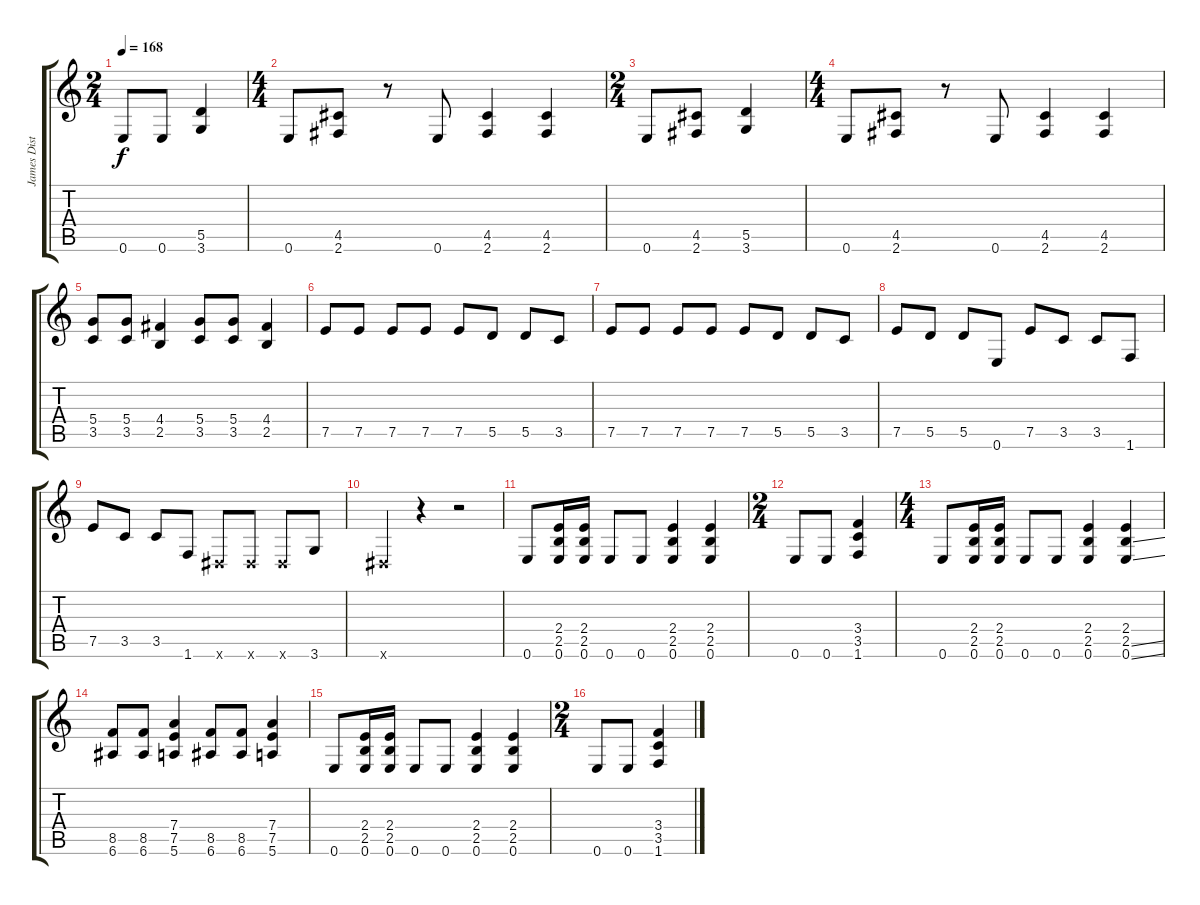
\track ("James Distortion" "James Dist") {instrument distortionguitar}
\staff {score tabs}
\tuning (E4 B3 G3 D3 A2 E2) {hide}
\ts (2 4)
\tempo 168
\clef g2
\ks c
0.6.8{dy f} 0.6.8 (5.5 3.6).4 |
\ts (4 4)
0.6.8 (4.5 2.6).8 r.8 0.6.8 (4.5 2.6).4 (4.5 2.6).4 |
\ts (2 4)
0.6.8 (4.5 2.6).8 (5.5 3.6).4 |
\ts (4 4)
0.6.8 (4.5 2.6).8 r.8 0.6.8 (4.5 2.6).4 (4.5 2.6).4 |
(5.4 3.5).8 (5.4 3.5).8 (4.4 2.5).4 (5.4 3.5).8 (5.4 3.5).8 (4.4 2.5).4 |
7.5.8 7.5.8 7.5.8 7.5.8 7.5.8 5.5.8 5.5.8 3.5.8 |
7.5.8 7.5.8 7.5.8 7.5.8 7.5.8 5.5.8 5.5.8 3.5.8 |
7.5.8 5.5.8 5.5.8 0.6.8 7.5.8 3.5.8 3.5.8 1.6.8 |
7.5.8 3.5.8 3.5.8 1.6.8 -1.6{x}.8 -1.6{x}.8 -1.6{x}.8 3.6.8 |
-1.6{x}.4 r.4 r.2 |
0.6.8 (2.4 2.5 0.6).16 (2.4 2.5 0.6).16 0.6.8 0.6.8 (2.4 2.5 0.6).4 (2.4 2.5 0.6).4 |
\ts (2 4)
0.6.8 0.6.8 (3.4 3.5 1.6).4 |
\ts (4 4)
0.6.8 (2.4 2.5 0.6).16 (2.4 2.5 0.6).16 0.6.8 0.6.8 (2.4 2.5 0.6).4 (2.4 2.5{ss} 0.6{ss}).4 |
(8.5 6.6).8 (8.5 6.6).8 (7.4 7.5 5.6).4 (8.5 6.6).8 (8.5 6.6).8 (7.4 7.5 5.6).4 |
0.6.8 (2.4 2.5 0.6).16 (2.4 2.5 0.6).16 0.6.8 0.6.8 (2.4 2.5 0.6).4 (2.4 2.5 0.6).4 |
\ts (2 4)
0.6.8 0.6.8 (3.4 3.5 1.6).4
